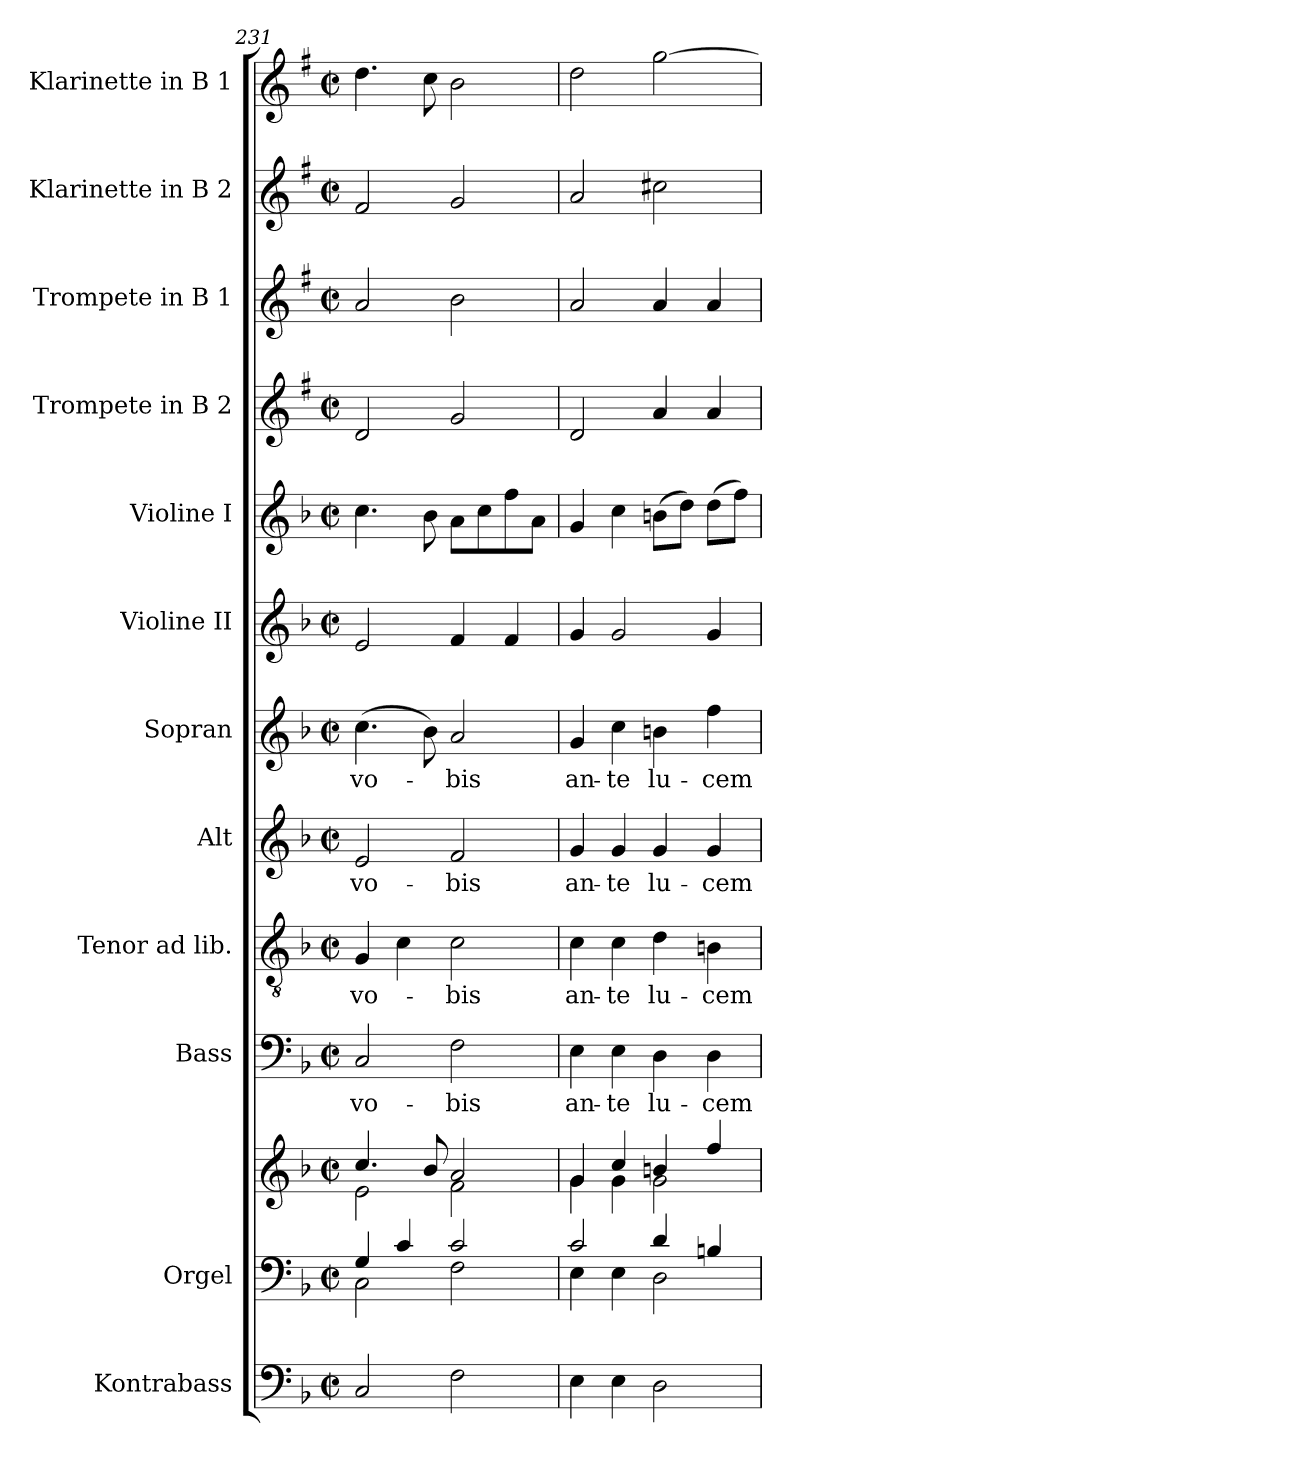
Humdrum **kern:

**kern	**kern	**kern	**kern	**text	**kern	**text	**kern	**text	**kern	**text	**kern	**kern	**kern	**kern	**kern	**kern
*part12	*part11	*part11	*part10	*part10	*part9	*part9	*part8	*part8	*part7	*part7	*part6	*part5	*part4	*part3	*part2	*part1
*staff13	*staff12	*staff11	*staff10	*staff10	*staff9	*staff9	*staff8	*staff8	*staff7	*staff7	*staff6	*staff5	*staff4	*staff3	*staff2	*staff1
*I"Kontrabass	*I"Orgel	*	*I"Bass	*	*I"Tenor ad lib.	*	*I"Alt	*	*I"Sopran	*	*I"Violine II	*I"Violine I	*I"Trompete in B 2	*I"Trompete in B 1	*I"Klarinette in B 2	*I"Klarinette in B 1
*I'Kb.	*I'Org.	*	*I'B	*	*I'T	*	*I'A	*	*I'S	*	*I'Vl. II	*I'Vl. I	*	*	*	*
*clefF4	*clefF4	*clefG2	*clefF4	*	*clefGv2	*	*clefG2	*	*clefG2	*	*clefG2	*clefG2	*clefG2	*clefG2	*clefG2	*clefG2
*ITrd7c12	*	*	*	*	*	*	*	*	*	*	*	*	*ITrd1c2	*ITrd1c2	*ITrd1c2	*ITrd1c2
*k[b-]	*k[b-]	*k[b-]	*k[b-]	*	*k[b-]	*	*k[b-]	*	*k[b-]	*	*k[b-]	*k[b-]	*k[b-]	*k[b-]	*k[b-]	*k[b-]
*F:	*F:	*F:	*F:	*	*F:	*	*F:	*	*F:	*	*F:	*F:	*F:	*F:	*F:	*F:
*M2/2	*M2/2	*M2/2	*M2/2	*	*M2/2	*	*M2/2	*	*M2/2	*	*M2/2	*M2/2	*M2/2	*M2/2	*M2/2	*M2/2
*met(c|)	*met(c|)	*met(c|)	*met(c|)	*	*met(c|)	*	*met(c|)	*	*met(c|)	*	*met(c|)	*met(c|)	*met(c|)	*met(c|)	*met(c|)	*met(c|)
=231	=231	=231	=231	=231	=231	=231	=231	=231	=231	=231	=231	=231	=231	=231	=231	=231
*	*^	*^	*	*	*	*	*	*	*	*	*	*	*	*	*	*
!	!	!	!	!	!	!LO:LY:b	!	!LO:LY:b	!	!LO:LY:b	!	!LO:LY:b	!	!	!	!	!	!
2CC/	4G/	2C\	4.cc/	2e\	2C/	vo-	4G/	vo-	2e/	vo-	(>4.cc\	vo-	2e/	4.cc\	2c/	2g/	2e/	4.cc\
.	4c/	.	.	.	.	.	4c\	.	.	.	.	.	.	.	.	.	.	.
.	.	.	8b-/	.	.	.	.	.	.	.	8b-\)	.	.	8b-\	.	.	.	8b-\
!	!	!	!	!	!	!LO:LY:b	!	!LO:LY:b	!	!LO:LY:b	!	!LO:LY:b	!	!	!	!	!	!
2FF\	2c/	2F\	2a/	2f\	2F\	-bis	2c\	-bis	2f/	-bis	2a/	-bis	4f/	8a\L	2f/	2a\	2f/	2a\
.	.	.	.	.	.	.	.	.	.	.	.	.	.	8cc\	.	.	.	.
.	.	.	.	.	.	.	.	.	.	.	.	.	4f/	8ff\	.	.	.	.
.	.	.	.	.	.	.	.	.	.	.	.	.	.	8a\J	.	.	.	.
=232	=232	=232	=232	=232	=232	=232	=232	=232	=232	=232	=232	=232	=232	=232	=232	=232	=232	=232
!	!	!	!	!	!	!LO:LY:b	!	!LO:LY:b	!	!LO:LY:b	!	!LO:LY:b	!	!	!	!	!	!
4EE\	2c/	4E\	4g/	4g\	4E\	an-	4c\	an-	4g/	an-	4g/	an-	4g/	4g/	2c/	2g/	2g/	2cc\
!	!	!	!	!	!	!LO:LY:b	!	!LO:LY:b	!	!LO:LY:b	!	!LO:LY:b	!	!	!	!	!	!
4EE\	.	4E\	4cc/	4g\	4E\	-te	4c\	-te	4g/	-te	4cc\	-te	2g/	4cc\	.	.	.	.
!	!	!	!	!	!	!LO:LY:b	!	!LO:LY:b	!	!LO:LY:b	!	!LO:LY:b	!	!	!	!	!	!
2DD\	4d/	2D\	4bn/	2g\	4D\	lu-	4d\	lu-	4g/	lu-	4bn\	lu-	.	(>8bn\L	4g/	4g/	2bn\	[2ff\
.	.	.	.	.	.	.	.	.	.	.	.	.	.	8dd\J)	.	.	.	.
!	!	!	!	!	!	!LO:LY:b	!	!LO:LY:b	!	!LO:LY:b	!	!LO:LY:b	!	!	!	!	!	!
.	4Bn/	.	4ff/	.	4D\	-cem	4Bn\	-cem	4g/	-cem	4ff\	-cem	4g/	(>8dd\L	4g/	4g/	.	.
.	.	.	.	.	.	.	.	.	.	.	.	.	.	8ff\J)	.	.	.	.
*	*v	*v	*	*	*	*	*	*	*	*	*	*	*	*	*	*	*	*
*	*	*v	*v	*	*	*	*	*	*	*	*	*	*	*	*	*	*
=	=	=	=	=	=	=	=	=	=	=	=	=	=	=	=	=
*-	*-	*-	*-	*-	*-	*-	*-	*-	*-	*-	*-	*-	*-	*-	*-	*-
